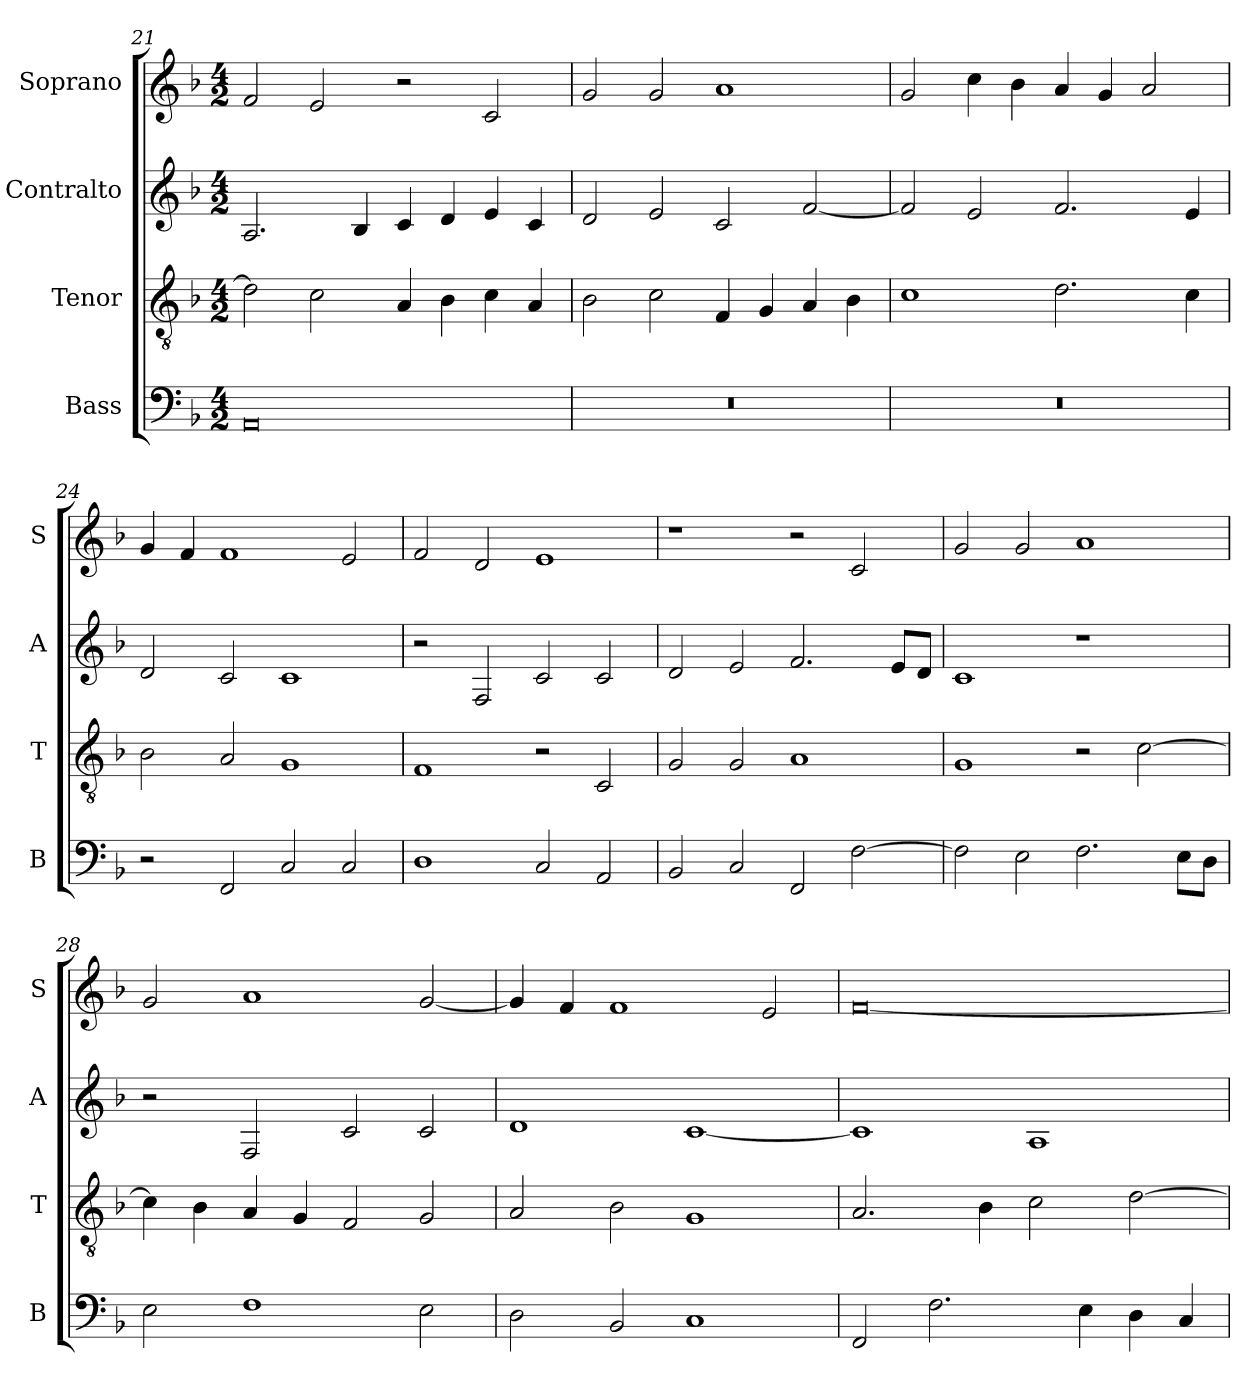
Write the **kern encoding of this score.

**kern	**kern	**kern	**kern
*part4	*part3	*part2	*part1
*staff4	*staff3	*staff2	*staff1
*I"Bass	*I"Tenor	*I"Contralto	*I"Soprano
*I'B	*I'T	*I'A	*I'S
*clefF4	*clefGv2	*clefG2	*clefG2
*k[b-]	*k[b-]	*k[b-]	*k[b-]
*F:ion	*F:ion	*F:ion	*F:ion
*M4/2	*M4/2	*M4/2	*M4/2
=21	=21	=21	=21
0AA	2d]	2.A	2f
.	2c	.	2e
.	.	4B-	.
.	4A	4c	2r
.	4B-	4d	.
.	4c	4e	2c
.	4A	4c	.
=22	=22	=22	=22
0r	2B-	2d	2g
.	2c	2e	2g
.	4F	2c	1a
.	4G	.	.
.	4A	[2f	.
.	4B-	.	.
=23	=23	=23	=23
0r	1c	2f]	2g
.	.	2e	4cc
.	.	.	4b-
.	2.d	2.f	4a
.	.	.	4g
.	.	.	2a
.	4c	4e	.
=24	=24	=24	=24
2r	2B-	2d	4g
.	.	.	4f
2FF	2A	2c	1f
2C	1G	1c	.
2C	.	.	2e
=25	=25	=25	=25
1D	1F	2r	2f
.	.	2F	2d
2C	2r	2c	1e
2AA	2C	2c	.
=26	=26	=26	=26
2BB-	2G	2d	1r
2C	2G	2e	.
2FF	1A	2.f	2r
[2F	.	.	2c
.	.	8e/L	.
.	.	8d/J	.
=27	=27	=27	=27
2F]	1G	1c	2g
2E	.	.	2g
2.F	2r	1r	1a
.	[2c	.	.
8E\L	.	.	.
8D\J	.	.	.
=28	=28	=28	=28
2E	4c]	2r	2g
.	4B-	.	.
1F	4A	2F	1a
.	4G	.	.
.	2F	2c	.
2E	2G	2c	[2g
=29	=29	=29	=29
2D	2A	1d	4g]
.	.	.	4f
2BB-	2B-	.	1f
1C	1G	[1c	.
.	.	.	2e
=30	=30	=30	=30
2FF	2.A	1c]	[0f
2.F	.	.	.
.	4B-	.	.
.	2c	1A	.
4E	.	.	.
4D	[2d	.	.
4C	.	.	.
=	=	=	=
*-	*-	*-	*-
